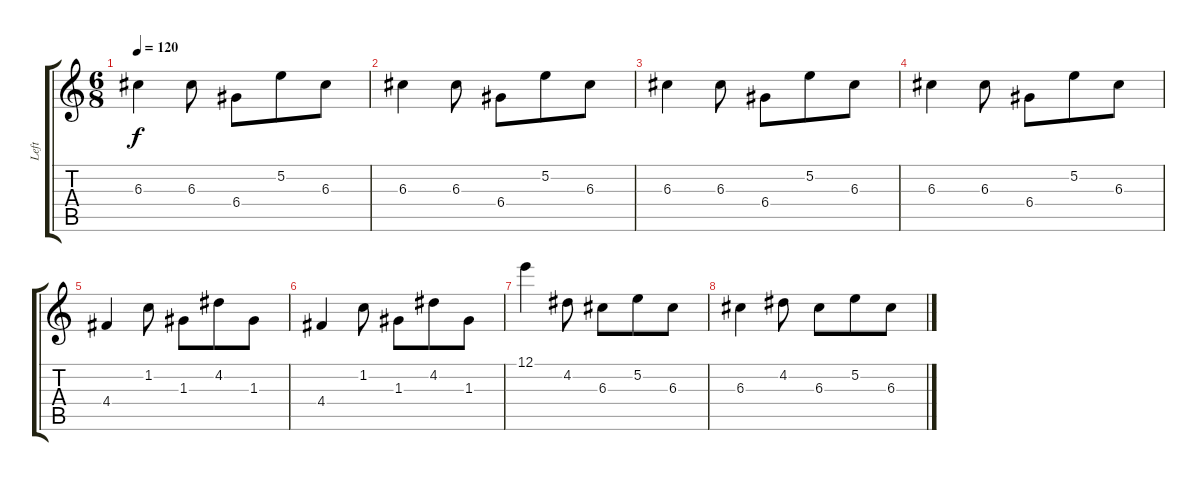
\track ("Left" "Left") {instrument acousticguitarsteel bank 50}
\staff {score tabs}
\tuning (E4 B3 G3 D3 A2 E2) {hide}
\ts (6 8)
\tempo 120
\clef g2
\ks c
6.3.4{dy f} 6.3.8 6.4.8 5.2.8 6.3.8 |
6.3.4 6.3.8 6.4.8 5.2.8 6.3.8 |
6.3.4 6.3.8 6.4.8 5.2.8 6.3.8 |
6.3.4 6.3.8 6.4.8 5.2.8 6.3.8 |
4.4.4 1.2.8 1.3.8 4.2.8 1.3.8 |
4.4.4 1.2.8 1.3.8 4.2.8 1.3.8 |
12.1.4 4.2.8 6.3.8 5.2.8 6.3.8 |
6.3.4 4.2.8 6.3.8 5.2.8 6.3.8
